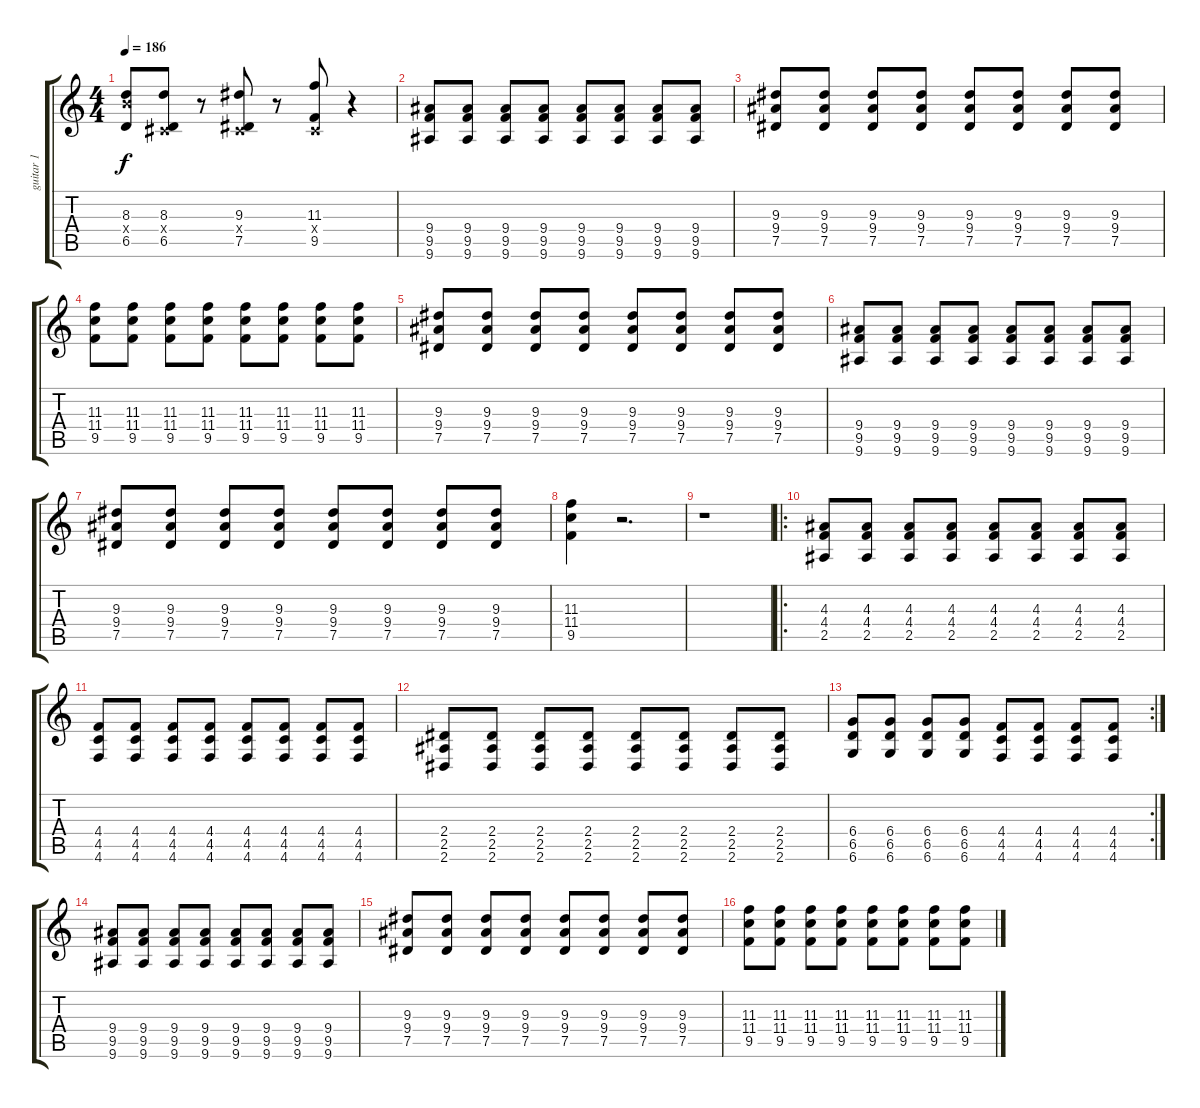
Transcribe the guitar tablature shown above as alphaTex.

\track ("guitar 1" "guitar 1") {instrument distortionguitar}
\staff {score tabs}
\tuning (Eb4 Bb3 Gb3 Db3 Ab2 Db2) {hide}
\ts (4 4)
\tempo 186
\clef g2
\ks c
(8.3 10.4{x} 6.5).8{dy f instrument distortionguitar} (8.3 0.4{x} 6.5).8 r.8 (9.3 0.4{x} 7.5).8 r.8 (11.3 0.4{x} 9.5).8 r.4 |
(9.4 9.5 9.6).8 (9.4 9.5 9.6).8 (9.4 9.5 9.6).8 (9.4 9.5 9.6).8 (9.4 9.5 9.6).8 (9.4 9.5 9.6).8 (9.4 9.5 9.6).8 (9.4 9.5 9.6).8 |
(9.3 9.4 7.5).8 (9.3 9.4 7.5).8 (9.3 9.4 7.5).8 (9.3 9.4 7.5).8 (9.3 9.4 7.5).8 (9.3 9.4 7.5).8 (9.3 9.4 7.5).8 (9.3 9.4 7.5).8 |
(11.3 11.4 9.5).8 (11.3 11.4 9.5).8 (11.3 11.4 9.5).8 (11.3 11.4 9.5).8 (11.3 11.4 9.5).8 (11.3 11.4 9.5).8 (11.3 11.4 9.5).8 (11.3 11.4 9.5).8 |
(9.3 9.4 7.5).8 (9.3 9.4 7.5).8 (9.3 9.4 7.5).8 (9.3 9.4 7.5).8 (9.3 9.4 7.5).8 (9.3 9.4 7.5).8 (9.3 9.4 7.5).8 (9.3 9.4 7.5).8 |
(9.4 9.5 9.6).8 (9.4 9.5 9.6).8 (9.4 9.5 9.6).8 (9.4 9.5 9.6).8 (9.4 9.5 9.6).8 (9.4 9.5 9.6).8 (9.4 9.5 9.6).8 (9.4 9.5 9.6).8 |
(9.3 9.4 7.5).8 (9.3 9.4 7.5).8 (9.3 9.4 7.5).8 (9.3 9.4 7.5).8 (9.3 9.4 7.5).8 (9.3 9.4 7.5).8 (9.3 9.4 7.5).8 (9.3 9.4 7.5).8 |
(11.3 11.4 9.5).4 r.2{d} |
r.1 |
\ro
(4.3 4.4 2.5).8 (4.3 4.4 2.5).8 (4.3 4.4 2.5).8 (4.3 4.4 2.5).8 (4.3 4.4 2.5).8 (4.3 4.4 2.5).8 (4.3 4.4 2.5).8 (4.3 4.4 2.5).8 |
(4.4 4.5 4.6).8 (4.4 4.5 4.6).8 (4.4 4.5 4.6).8 (4.4 4.5 4.6).8 (4.4 4.5 4.6).8 (4.4 4.5 4.6).8 (4.4 4.5 4.6).8 (4.4 4.5 4.6).8 |
(2.4 2.5 2.6).8 (2.4 2.5 2.6).8 (2.4 2.5 2.6).8 (2.4 2.5 2.6).8 (2.4 2.5 2.6).8 (2.4 2.5 2.6).8 (2.4 2.5 2.6).8 (2.4 2.5 2.6).8 |
\rc 2
(6.4 6.5 6.6).8 (6.4 6.5 6.6).8 (6.4 6.5 6.6).8 (6.4 6.5 6.6).8 (4.4 4.5 4.6).8 (4.4 4.5 4.6).8 (4.4 4.5 4.6).8 (4.4 4.5 4.6).8 |
(9.4 9.5 9.6).8 (9.4 9.5 9.6).8 (9.4 9.5 9.6).8 (9.4 9.5 9.6).8 (9.4 9.5 9.6).8 (9.4 9.5 9.6).8 (9.4 9.5 9.6).8 (9.4 9.5 9.6).8 |
(9.3 9.4 7.5).8 (9.3 9.4 7.5).8 (9.3 9.4 7.5).8 (9.3 9.4 7.5).8 (9.3 9.4 7.5).8 (9.3 9.4 7.5).8 (9.3 9.4 7.5).8 (9.3 9.4 7.5).8 |
(11.3 11.4 9.5).8 (11.3 11.4 9.5).8 (11.3 11.4 9.5).8 (11.3 11.4 9.5).8 (11.3 11.4 9.5).8 (11.3 11.4 9.5).8 (11.3 11.4 9.5).8 (11.3 11.4 9.5).8
